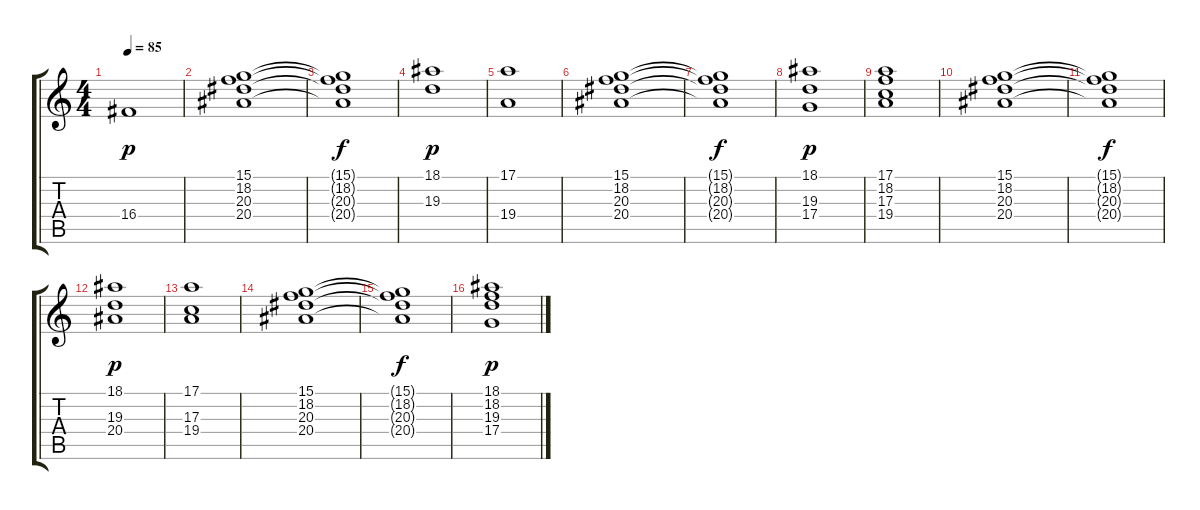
\track "" {instrument synthstrings1}
\staff {score tabs}
\tuning (E4 B3 G3 D3 A2 E2) {hide}
\ts (4 4)
\tempo 85
\clef g2
\ks c
16.4.1{dy p} |
(15.1 18.2 20.3 20.4).1 |
(15.1{t} 18.2{t} 20.3{t} 20.4{t}).1{dy f} |
(18.1 19.3).1{dy p} |
(17.1 19.4).1 |
(15.1 18.2 20.3 20.4).1 |
(15.1{t} 18.2{t} 20.3{t} 20.4{t}).1{dy f} |
(18.1 19.3 17.4).1{dy p} |
(17.1 18.2 17.3 19.4).1 |
(15.1 18.2 20.3 20.4).1 |
(15.1{t} 18.2{t} 20.3{t} 20.4{t}).1{dy f} |
(18.1 19.3 20.4).1{dy p} |
(17.1 17.3 19.4).1 |
(15.1 18.2 20.3 20.4).1 |
(15.1{t} 18.2{t} 20.3{t} 20.4{t}).1{dy f} |
(18.1 18.2 19.3 17.4).1{dy p}
